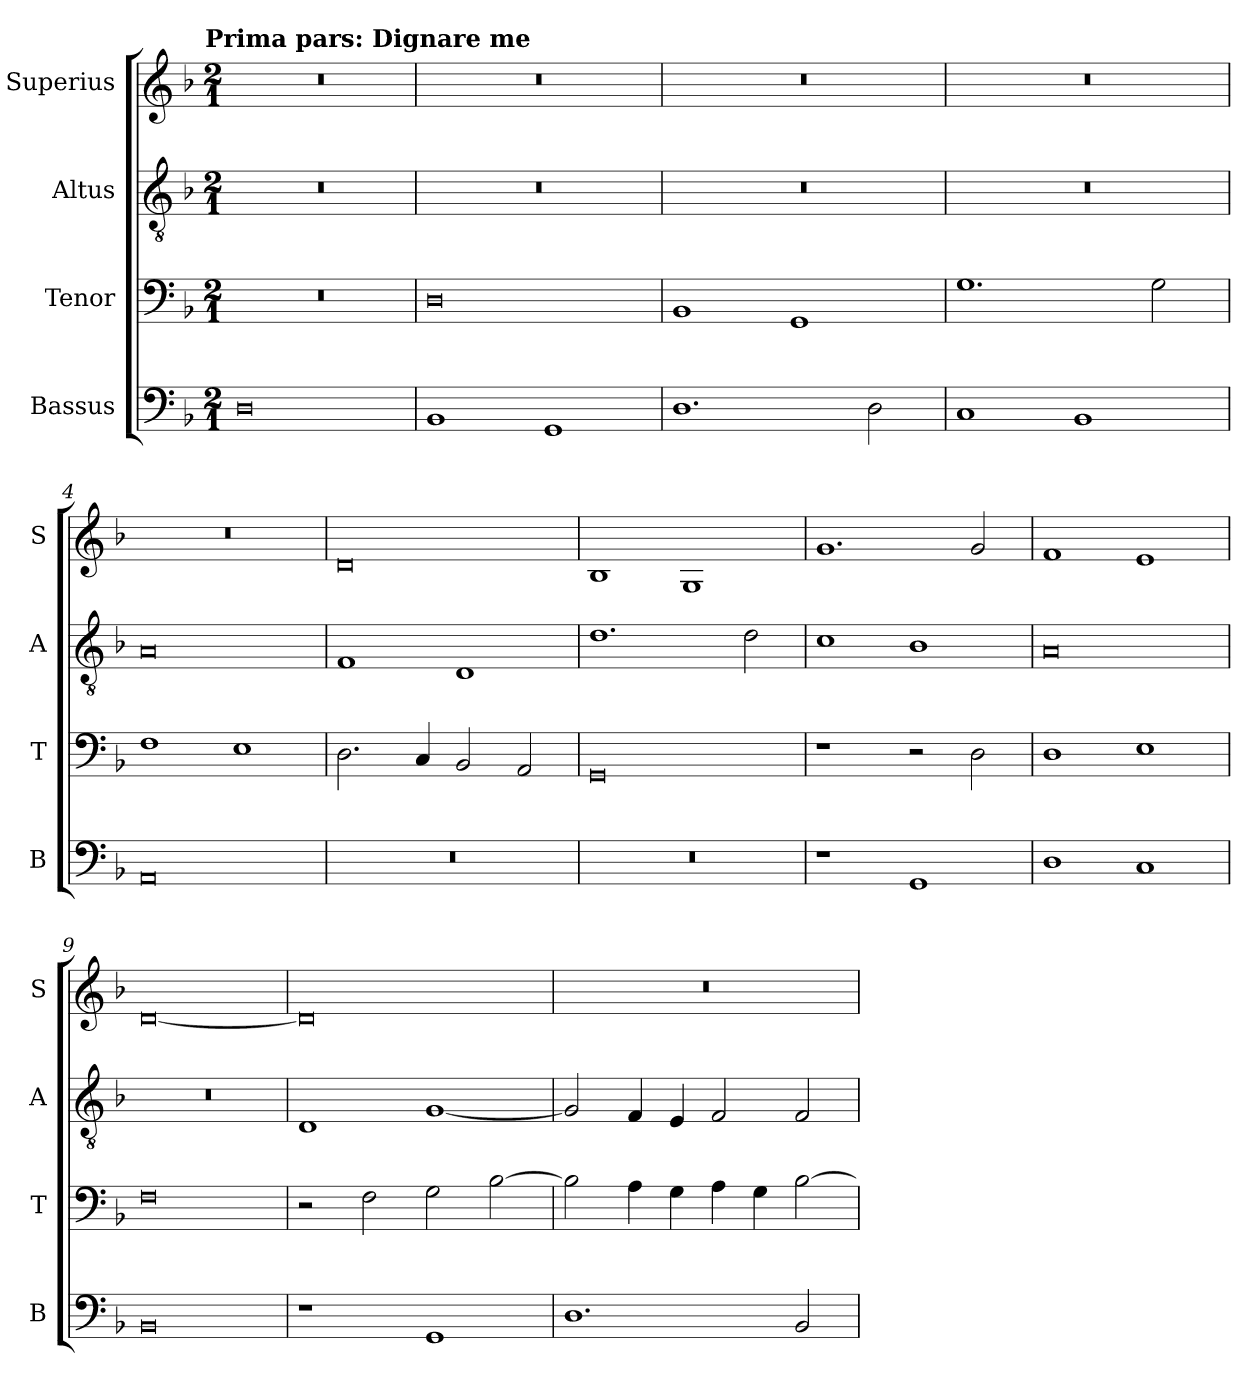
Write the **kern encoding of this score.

**kern	**kern	**kern	**kern
*part4	*part3	*part2	*part1
*staff4	*staff3	*staff2	*staff1
*I"Bassus	*I"Tenor	*I"Altus	*I"Superius
*I'B	*I'T	*I'A	*I'S
*clefF4	*clefF4	*clefGv2	*clefG2
*k[b-]	*k[b-]	*k[b-]	*k[b-]
*F:	*F:	*F:	*F:
!!LO:TX:omd:t=Prima pars&colon; Dignare me
*M2/1	*M2/1	*M2/1	*M2/1
=	=	=	=
0D	0r	0r	0r
=1	=1	=1	=1
1BB-	0D	0r	0r
1GG	.	.	.
=2	=2	=2	=2
1.D	1BB-	0r	0r
.	1GG	.	.
2D	.	.	.
=3	=3	=3	=3
1C	1.G	0r	0r
1BB-	.	.	.
.	2G	.	.
=4	=4	=4	=4
0AA	1F	0A	0r
.	1E	.	.
=5	=5	=5	=5
0r	2.D	1F	0d
.	4C	.	.
.	2BB-	1D	.
.	2AA	.	.
=6	=6	=6	=6
0r	0GG	1.d	1B-
.	.	.	1G
.	.	2d	.
=7	=7	=7	=7
1r	1r	1c	1.g
1GG	2r	1B-	.
.	2D	.	2g
=8	=8	=8	=8
1D	1D	0A	1f
1C	1E	.	1e
=9	=9	=9	=9
0BB-	0F	0r	[0d
=10	=10	=10	=10
1r	2r	1D	0d]
.	2F	.	.
1GG	2G	[1G	.
.	[2B-	.	.
=11	=11	=11	=11
1.D	2B-]	2G]	0r
.	4A	4F	.
.	4G	4E	.
.	4A	2F	.
.	4G	.	.
2BB-	[2B-	2F	.
=	=	=	=
*-	*-	*-	*-
